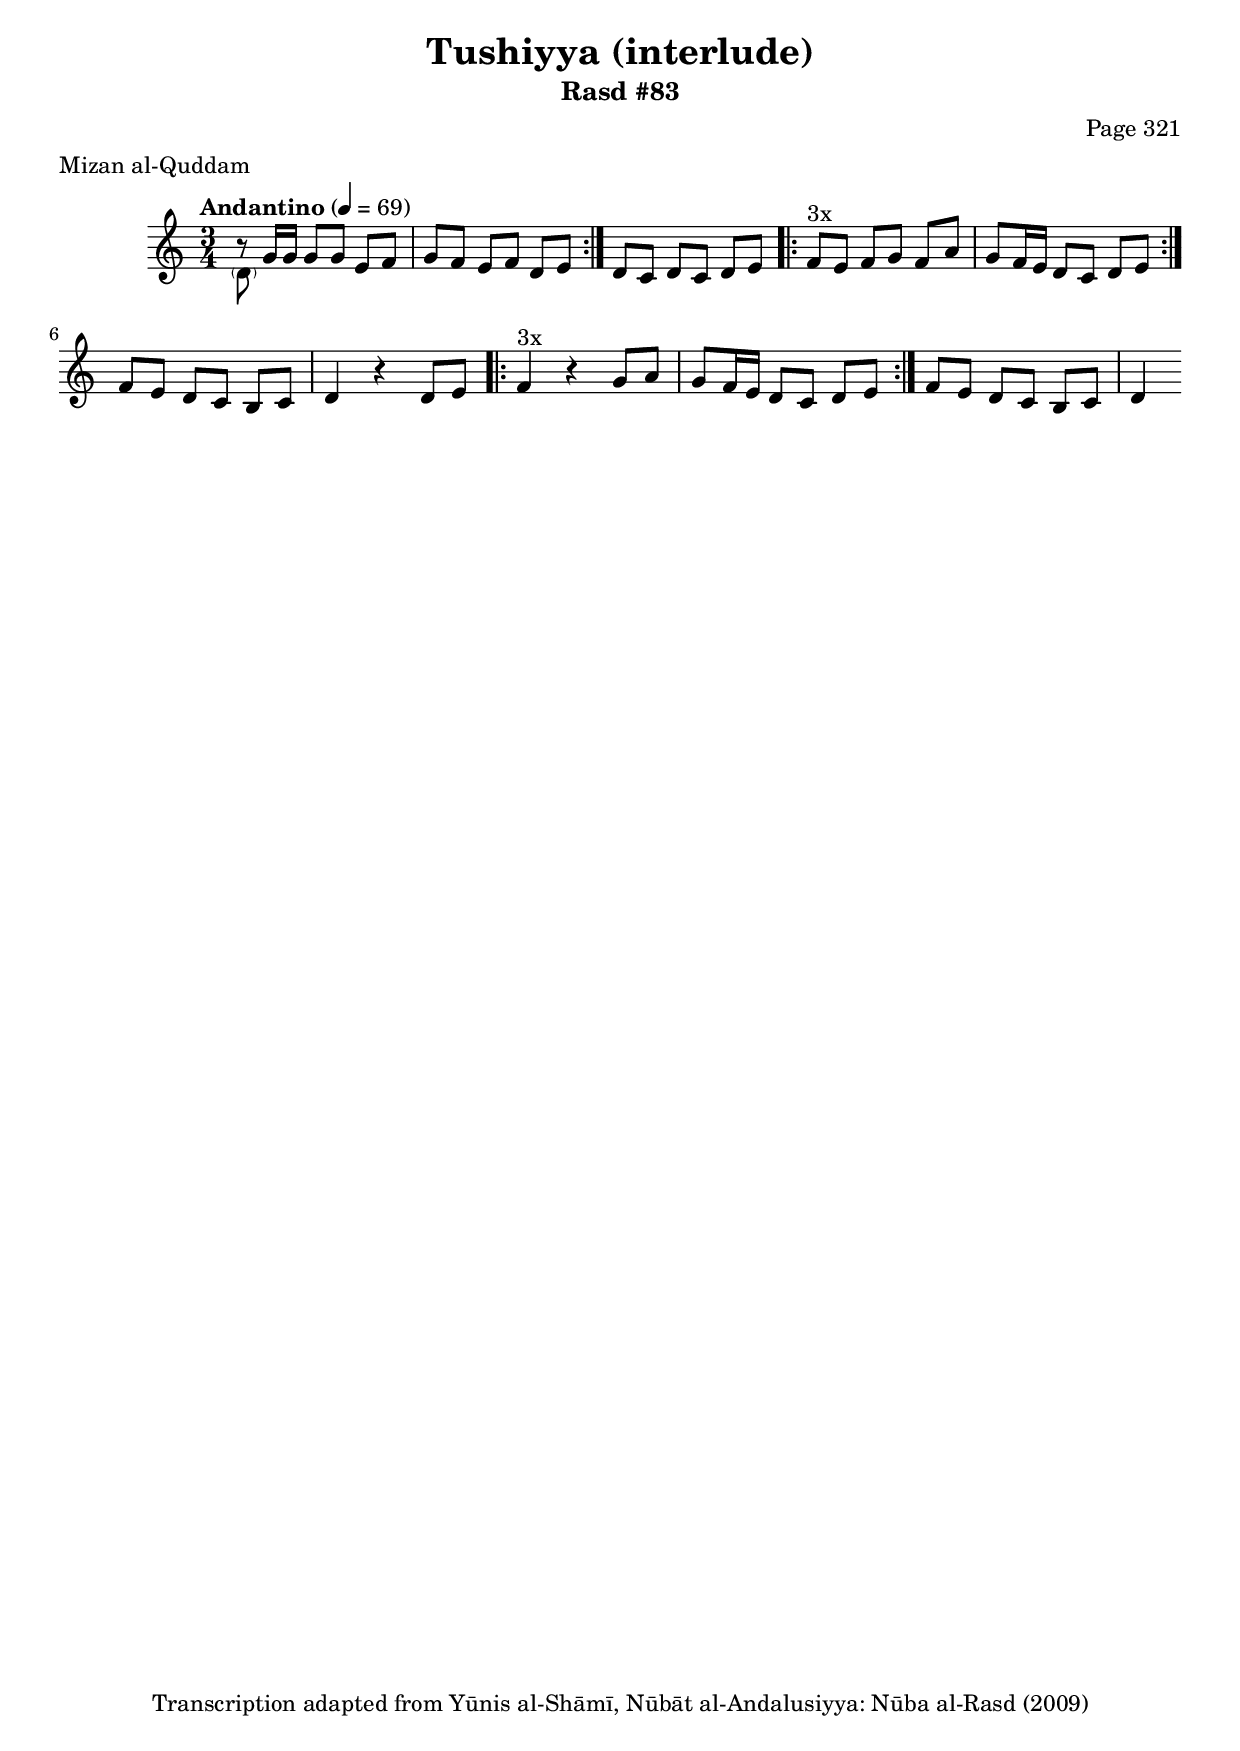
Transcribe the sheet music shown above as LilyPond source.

\version "2.18.2"

\header {
	title = "Tushiyya (interlude)"
	subtitle = "Rasd #83"
	composer = "Page 321"
	meter = "Mizan al-Quddam"
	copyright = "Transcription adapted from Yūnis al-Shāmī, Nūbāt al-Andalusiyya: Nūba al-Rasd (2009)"
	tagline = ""
}

% VARIABLES

db = \bar "!"
dc = \markup { \right-align { \italic { "D.C. al Fine" } } }
ds = \markup { \right-align { \italic { "D.S. al Fine" } } }
dsalcoda = \markup { \right-align { \italic { "D.S. al Coda" } } }
dcalcoda = \markup { \right-align { \italic { "D.C. al Coda" } } }
fine = \markup { \italic { "Fine" } }
incomplete = \markup { \right-align "Incomplete: missing pages in scan. Following number is likely also missing" }
continue = \markup { \center-align "Continue..." }
segno = \markup { \musicglyph #"scripts.segno" }
coda = \markup { \musicglyph #"scripts.coda" }
error = \markup { { "Wrong number of beats in score" } }
repeaterror = \markup { { "Score appears to be missing repeat" } }
accidentalerror = \markup { { "Unclear accidentals" } }

% TRANSCRIPTION

\score {

	\relative d' {
		\clef "treble"
		\key c \major
		\time 3/4
			\set Timing.beamExceptions = #'()
			\set Timing.baseMoment = #(ly:make-moment 1/4)
			\set Timing.beatStructure = #'(1 1 1 1)
		\tempo "Andantino" 4 = 69

		\repeat volta 2 {
		 	<< { b'8\rest } \\ { \parenthesize d,8 } >> g16 g g8 g e f |
			g f e f d e |
		}

		d8 c d c d e |

		\repeat volta 3 {
			f8^"3x" e f g f a |
			g f16 e d8 c d e |
		}

		f8 e d c b c |
		d4 r4 d8 e |

		\repeat volta 3 {
			f4^"3x" r4 g8 a |
			g f16 e d8 c d e |
		}

		f8 e d c b c | d4 \bar ""



	}

	\layout {}
	\midi {}
}
